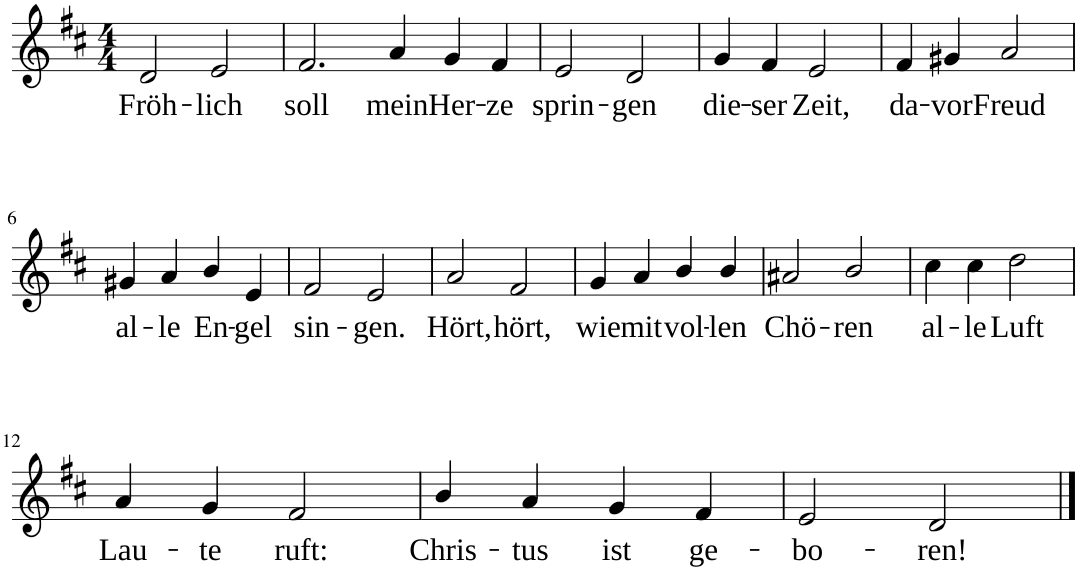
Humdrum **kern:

**kern	**text
*part1	*part1
*staff1	*staff1
*I"P1	*
*clefG2	*
*k[f#c#]	*
*D:	*
*M4/4	*
=1	=1
!	!LO:LY:b
2d/	Fröh-
!	!LO:LY:b
2e/	-lich
=2	=2
!	!LO:LY:b
2.f#/	soll
!	!LO:LY:b
4a/	mein
!	!LO:LY:b
4g/	Her-
!	!LO:LY:b
4f#/	-ze
=3	=3
!	!LO:LY:b
2e/	sprin-
!	!LO:LY:b
2d/	-gen
=4	=4
!	!LO:LY:b
4g/	die-
!	!LO:LY:b
4f#/	-ser
!	!LO:LY:b
2e/	Zeit,
=5	=5
!	!LO:LY:b
4f#/	da-
!	!LO:LY:b
4g#X/	-vor
!	!LO:LY:b
2a/	Freud
!!LO:LB:g=z
=6	=6
!	!LO:LY:b
4g#X/	al-
!	!LO:LY:b
4a/	-le
!	!LO:LY:b
4b/	En-
!	!LO:LY:b
4e/	-gel
=7	=7
!	!LO:LY:b
2f#/	sin-
!	!LO:LY:b
2e/	-gen.
=8	=8
!	!LO:LY:b
2a/	Hört,
!	!LO:LY:b
2f#/	hört,
=9	=9
!	!LO:LY:b
4g/	wie
!	!LO:LY:b
4a/	mit
!	!LO:LY:b
4b/	vol-
!	!LO:LY:b
4b/	-len
=10	=10
!	!LO:LY:b
2a#X/	Chö-
!	!LO:LY:b
2b/	-ren
=11	=11
!	!LO:LY:b
4cc#\	al-
!	!LO:LY:b
4cc#\	-le
!	!LO:LY:b
2dd\	Luft
!!LO:LB:g=z
=12	=12
!	!LO:LY:b
4a/	Lau-
!	!LO:LY:b
4g/	-te
!	!LO:LY:b
2f#/	ruft:
=13	=13
!	!LO:LY:b
4b/	Chris-
!	!LO:LY:b
4a/	-tus
!	!LO:LY:b
4g/	ist
!	!LO:LY:b
4f#/	ge-
=14	=14
!	!LO:LY:b
2e/	-bo-
!	!LO:LY:b
2d/	-ren!
==	==
*-	*-
